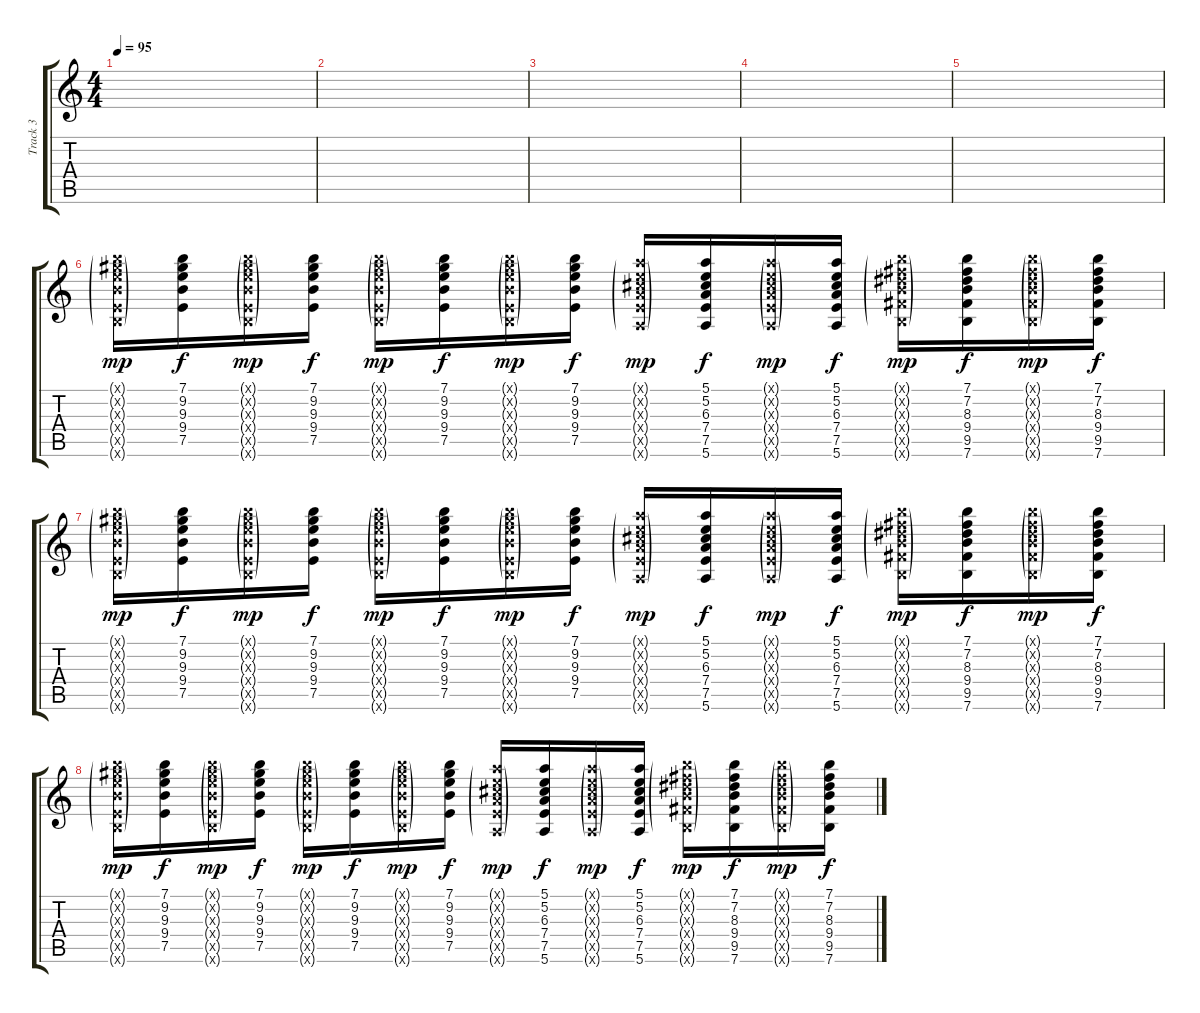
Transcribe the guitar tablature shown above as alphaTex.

\track ("Track 3" "Track 3") {instrument electricguitarclean}
\staff {score tabs}
\tuning (E4 B3 G3 D3 A2 E2) {hide}
\ts (4 4)
\tempo 95
\clef g2
\ks c
|
|
|
|
|
(7.1{g x} 9.2{g x} 9.3{g x} 9.4{g x} 7.5{g x} 7.6{g x}).16{dy mp} (7.1 9.2 9.3 9.4 7.5).16{dy f} (7.1{g x} 9.2{g x} 9.3{g x} 9.4{g x} 7.5{g x} 7.6{g x}).16{dy mp} (7.1 9.2 9.3 9.4 7.5).16{dy f} (7.1{g x} 9.2{g x} 9.3{g x} 9.4{g x} 7.5{g x} 7.6{g x}).16{dy mp} (7.1 9.2 9.3 9.4 7.5).16{dy f} (7.1{g x} 9.2{g x} 9.3{g x} 9.4{g x} 7.5{g x} 7.6{g x}).16{dy mp} (7.1 9.2 9.3 9.4 7.5).16{dy f} (5.1{g x} 5.2{g x} 6.3{g x} 7.4{g x} 7.5{g x} 5.6{g x}).16{dy mp} (5.1 5.2 6.3 7.4 7.5 5.6).16{dy f} (5.1{g x} 5.2{g x} 6.3{g x} 7.4{g x} 7.5{g x} 5.6{g x}).16{dy mp} (5.1 5.2 6.3 7.4 7.5 5.6).16{dy f} (7.1{g x} 7.2{g x} 8.3{g x} 9.4{g x} 9.5{g x} 7.6{g x}).16{dy mp} (7.1 7.2 8.3 9.4 9.5 7.6).16{dy f} (7.1{g x} 7.2{g x} 8.3{g x} 9.4{g x} 9.5{g x} 7.6{g x}).16{dy mp} (7.1 7.2 8.3 9.4 9.5 7.6).16{dy f} |
(7.1{g x} 9.2{g x} 9.3{g x} 9.4{g x} 7.5{g x} 7.6{g x}).16{dy mp} (7.1 9.2 9.3 9.4 7.5).16{dy f} (7.1{g x} 9.2{g x} 9.3{g x} 9.4{g x} 7.5{g x} 7.6{g x}).16{dy mp} (7.1 9.2 9.3 9.4 7.5).16{dy f} (7.1{g x} 9.2{g x} 9.3{g x} 9.4{g x} 7.5{g x} 7.6{g x}).16{dy mp} (7.1 9.2 9.3 9.4 7.5).16{dy f} (7.1{g x} 9.2{g x} 9.3{g x} 9.4{g x} 7.5{g x} 7.6{g x}).16{dy mp} (7.1 9.2 9.3 9.4 7.5).16{dy f} (5.1{g x} 5.2{g x} 6.3{g x} 7.4{g x} 7.5{g x} 5.6{g x}).16{dy mp} (5.1 5.2 6.3 7.4 7.5 5.6).16{dy f} (5.1{g x} 5.2{g x} 6.3{g x} 7.4{g x} 7.5{g x} 5.6{g x}).16{dy mp} (5.1 5.2 6.3 7.4 7.5 5.6).16{dy f} (7.1{g x} 7.2{g x} 8.3{g x} 9.4{g x} 9.5{g x} 7.6{g x}).16{dy mp} (7.1 7.2 8.3 9.4 9.5 7.6).16{dy f} (7.1{g x} 7.2{g x} 8.3{g x} 9.4{g x} 9.5{g x} 7.6{g x}).16{dy mp} (7.1 7.2 8.3 9.4 9.5 7.6).16{dy f} |
(7.1{g x} 9.2{g x} 9.3{g x} 9.4{g x} 7.5{g x} 7.6{g x}).16{dy mp} (7.1 9.2 9.3 9.4 7.5).16{dy f} (7.1{g x} 9.2{g x} 9.3{g x} 9.4{g x} 7.5{g x} 7.6{g x}).16{dy mp} (7.1 9.2 9.3 9.4 7.5).16{dy f} (7.1{g x} 9.2{g x} 9.3{g x} 9.4{g x} 7.5{g x} 7.6{g x}).16{dy mp} (7.1 9.2 9.3 9.4 7.5).16{dy f} (7.1{g x} 9.2{g x} 9.3{g x} 9.4{g x} 7.5{g x} 7.6{g x}).16{dy mp} (7.1 9.2 9.3 9.4 7.5).16{dy f} (5.1{g x} 5.2{g x} 6.3{g x} 7.4{g x} 7.5{g x} 5.6{g x}).16{dy mp} (5.1 5.2 6.3 7.4 7.5 5.6).16{dy f} (5.1{g x} 5.2{g x} 6.3{g x} 7.4{g x} 7.5{g x} 5.6{g x}).16{dy mp} (5.1 5.2 6.3 7.4 7.5 5.6).16{dy f} (7.1{g x} 7.2{g x} 8.3{g x} 9.4{g x} 9.5{g x} 7.6{g x}).16{dy mp} (7.1 7.2 8.3 9.4 9.5 7.6).16{dy f} (7.1{g x} 7.2{g x} 8.3{g x} 9.4{g x} 9.5{g x} 7.6{g x}).16{dy mp} (7.1 7.2 8.3 9.4 9.5 7.6).16{dy f}
